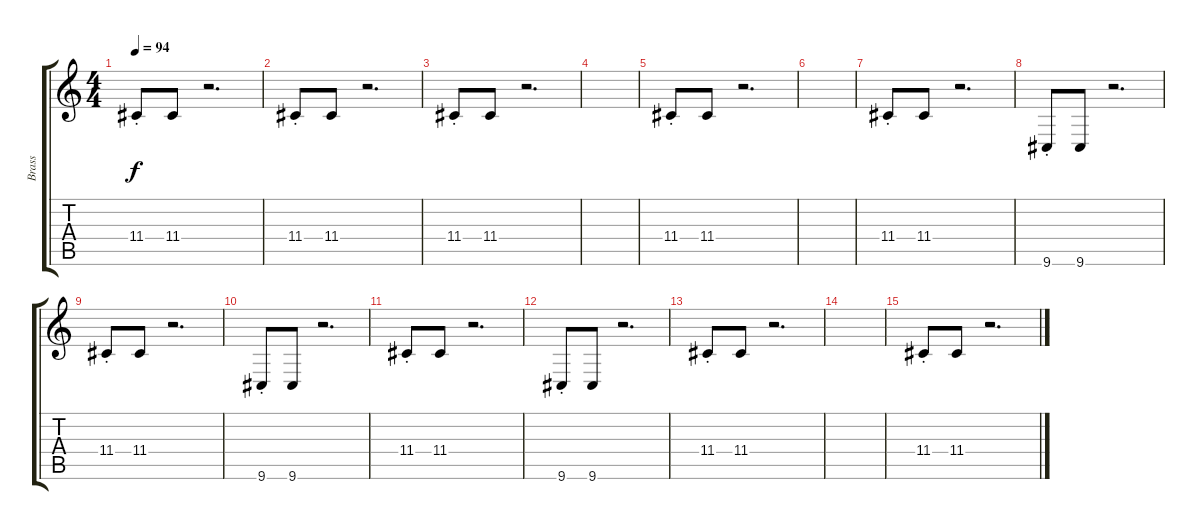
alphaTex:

\track ("Brass" "Brass") {instrument frenchhorn}
\staff {score tabs}
\tuning (E4 B3 G3 D3 A2 E2) {hide}
\ts (4 4)
\tempo 94
\clef g2
\ks c
11.4{st}.8{dy f} 11.4.8 r.2{d} |
11.4{st}.8 11.4.8 r.2{d} |
11.4{st}.8 11.4.8 r.2{d} |
|
11.4{st}.8 11.4.8 r.2{d} |
|
11.4{st}.8 11.4.8 r.2{d} |
9.6{st}.8 9.6.8 r.2{d} |
11.4{st}.8 11.4.8 r.2{d} |
9.6{st}.8 9.6.8 r.2{d} |
11.4{st}.8 11.4.8 r.2{d} |
9.6{st}.8 9.6.8 r.2{d} |
11.4{st}.8 11.4.8 r.2{d} |
|
11.4{st}.8 11.4.8 r.2{d}
